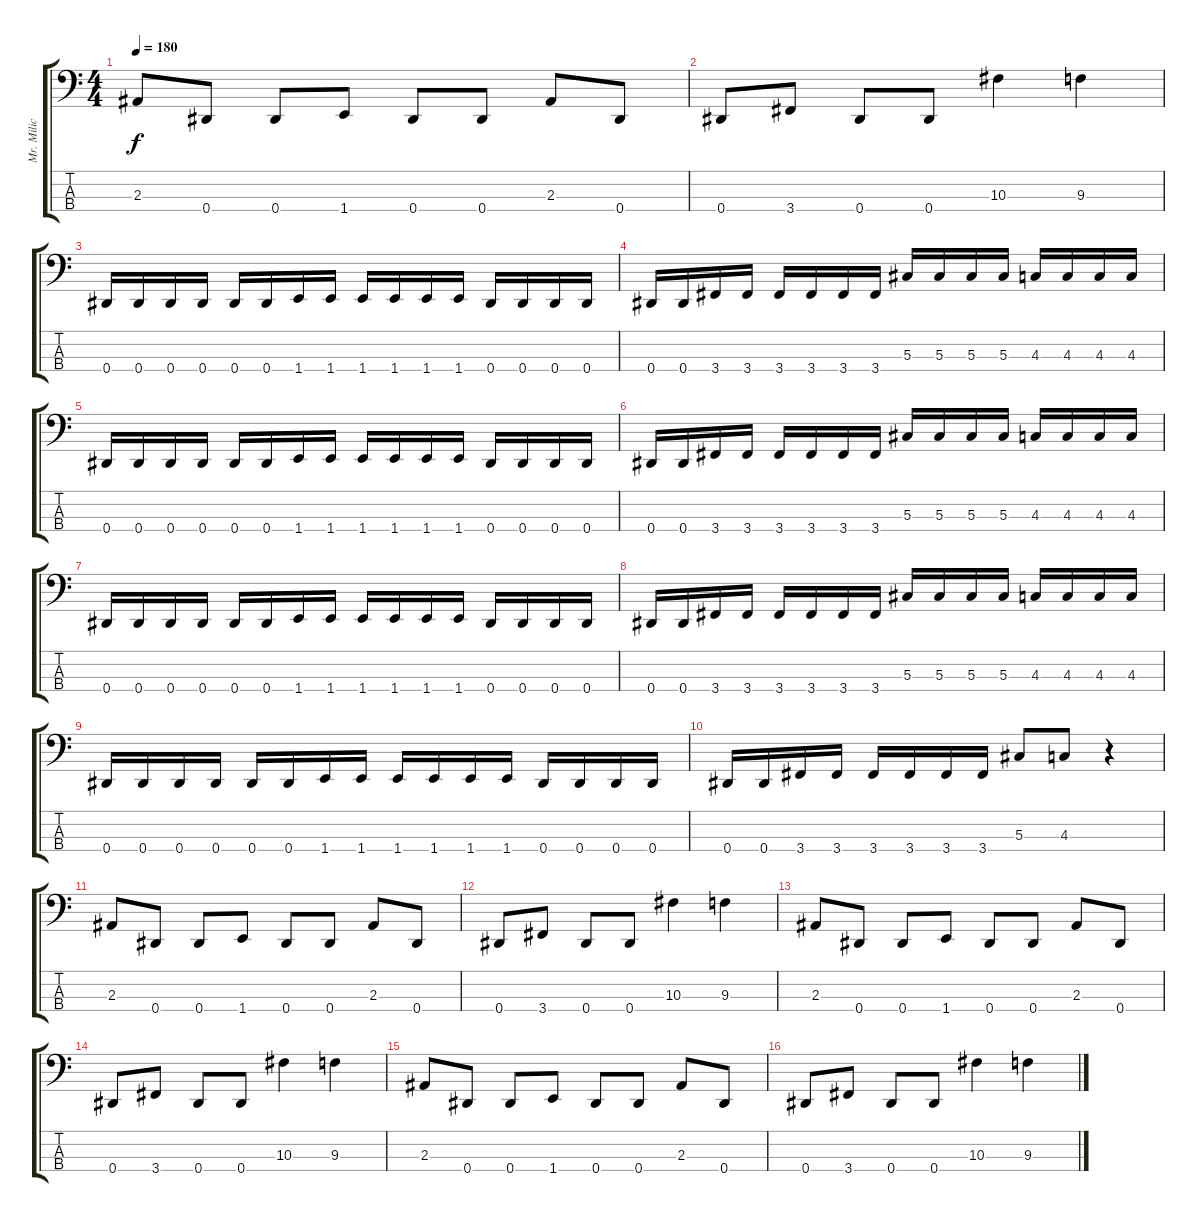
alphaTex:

\track ("Mr. Milic" "Mr. Milic") {instrument electricbasspick}
\staff {score tabs}
\tuning (Gb2 Db2 Ab1 Eb1) {hide}
\ts (4 4)
\tempo 180
\clef f4
\ks c
2.3.8{dy f} 0.4.8 0.4.8 1.4.8 0.4.8 0.4.8 2.3.8 0.4.8 |
0.4.8 3.4.8 0.4.8 0.4.8 10.3.4 9.3.4 |
0.4.16 0.4.16 0.4.16 0.4.16 0.4.16 0.4.16 1.4.16 1.4.16 1.4.16 1.4.16 1.4.16 1.4.16 0.4.16 0.4.16 0.4.16 0.4.16 |
0.4.16 0.4.16 3.4.16 3.4.16 3.4.16 3.4.16 3.4.16 3.4.16 5.3.16 5.3.16 5.3.16 5.3.16 4.3.16 4.3.16 4.3.16 4.3.16 |
0.4.16 0.4.16 0.4.16 0.4.16 0.4.16 0.4.16 1.4.16 1.4.16 1.4.16 1.4.16 1.4.16 1.4.16 0.4.16 0.4.16 0.4.16 0.4.16 |
0.4.16 0.4.16 3.4.16 3.4.16 3.4.16 3.4.16 3.4.16 3.4.16 5.3.16 5.3.16 5.3.16 5.3.16 4.3.16 4.3.16 4.3.16 4.3.16 |
0.4.16 0.4.16 0.4.16 0.4.16 0.4.16 0.4.16 1.4.16 1.4.16 1.4.16 1.4.16 1.4.16 1.4.16 0.4.16 0.4.16 0.4.16 0.4.16 |
0.4.16 0.4.16 3.4.16 3.4.16 3.4.16 3.4.16 3.4.16 3.4.16 5.3.16 5.3.16 5.3.16 5.3.16 4.3.16 4.3.16 4.3.16 4.3.16 |
0.4.16 0.4.16 0.4.16 0.4.16 0.4.16 0.4.16 1.4.16 1.4.16 1.4.16 1.4.16 1.4.16 1.4.16 0.4.16 0.4.16 0.4.16 0.4.16 |
0.4.16 0.4.16 3.4.16 3.4.16 3.4.16 3.4.16 3.4.16 3.4.16 5.3.8 4.3.8 r.4 |
2.3.8 0.4.8 0.4.8 1.4.8 0.4.8 0.4.8 2.3.8 0.4.8 |
0.4.8 3.4.8 0.4.8 0.4.8 10.3.4 9.3.4 |
2.3.8 0.4.8 0.4.8 1.4.8 0.4.8 0.4.8 2.3.8 0.4.8 |
0.4.8 3.4.8 0.4.8 0.4.8 10.3.4 9.3.4 |
2.3.8 0.4.8 0.4.8 1.4.8 0.4.8 0.4.8 2.3.8 0.4.8 |
0.4.8 3.4.8 0.4.8 0.4.8 10.3.4 9.3.4
